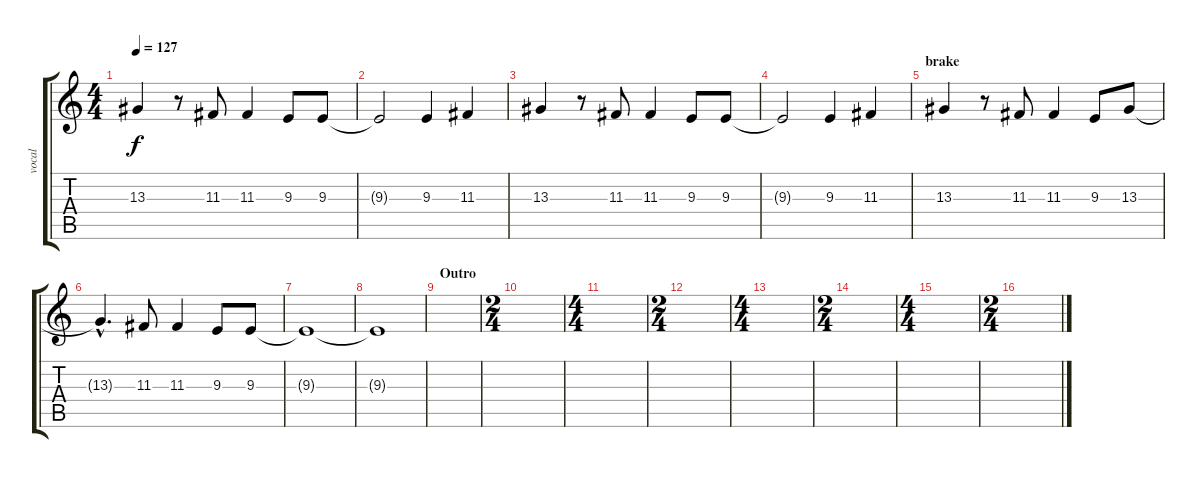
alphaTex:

\track ("vocal" "vocal") {instrument lead1square}
\staff {score tabs}
\tuning (E4 B3 G3 D3 A2 E2) {hide}
\ts (4 4)
\tempo 127
\clef g2
\ks c
13.3.4{dy f} r.8 11.3.8 11.3.4 9.3.8 9.3.8 |
9.3{t}.2 9.3.4 11.3.4 |
13.3.4 r.8 11.3.8 11.3.4 9.3.8 9.3.8 |
9.3{t}.2 9.3.4 11.3.4 |
\section ("" "brake")
13.3.4 r.8 11.3.8 11.3.4 9.3.8 13.3.8 |
13.3{hac t}.4{d} 11.3.8 11.3.4 9.3.8 9.3.8 |
9.3{t}.1 |
9.3{t}.1 |
\section ("" "Outro")
|
\ts (2 4)
|
\ts (4 4)
|
\ts (2 4)
|
\ts (4 4)
|
\ts (2 4)
|
\ts (4 4)
|
\ts (2 4)
